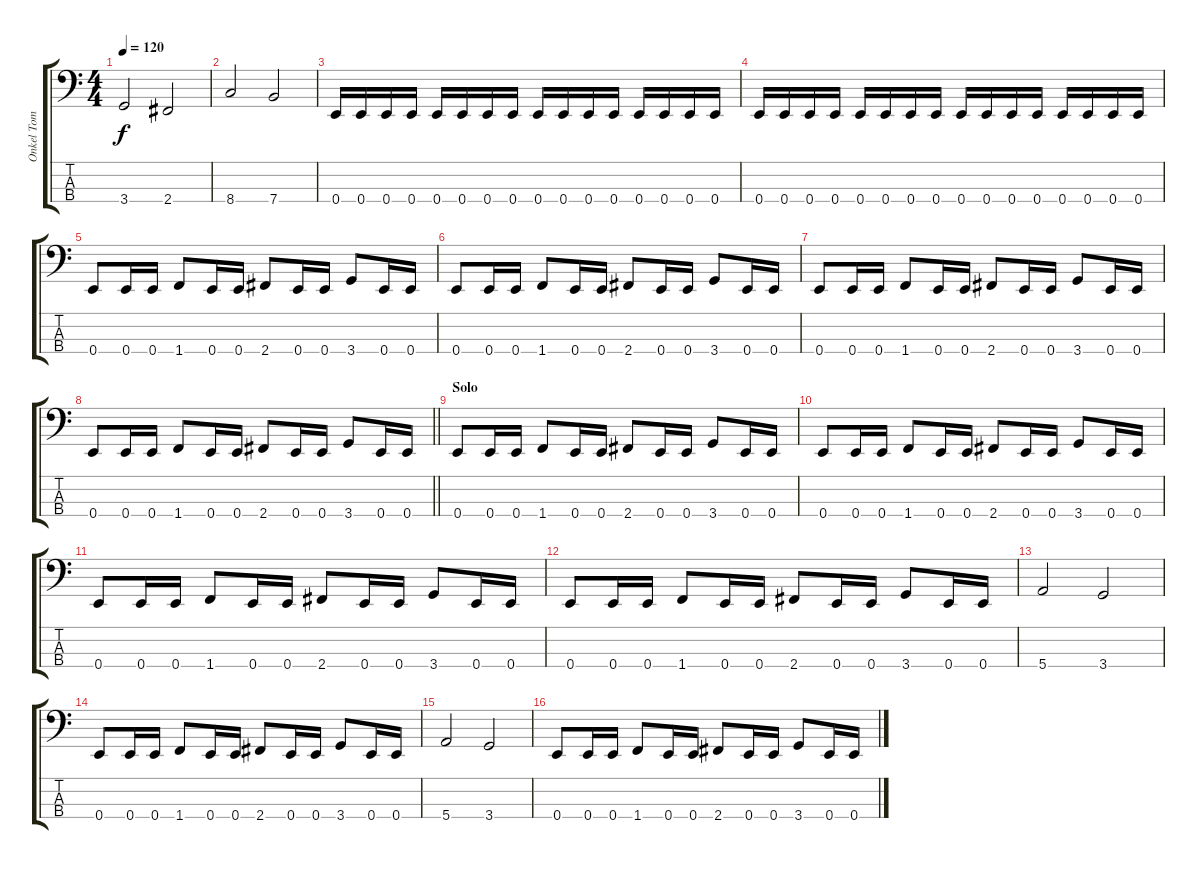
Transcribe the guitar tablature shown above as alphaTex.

\track ("Onkel Tom" "Onkel Tom") {instrument electricbassfinger}
\staff {score tabs}
\tuning (G2 D2 A1 E1) {hide}
\ts (4 4)
\tempo 120
\clef f4
\ks c
3.4.2{dy f} 2.4.2 |
8.4.2 7.4.2 |
0.4.16 0.4.16 0.4.16 0.4.16 0.4.16 0.4.16 0.4.16 0.4.16 0.4.16 0.4.16 0.4.16 0.4.16 0.4.16 0.4.16 0.4.16 0.4.16 |
0.4.16 0.4.16 0.4.16 0.4.16 0.4.16 0.4.16 0.4.16 0.4.16 0.4.16 0.4.16 0.4.16 0.4.16 0.4.16 0.4.16 0.4.16 0.4.16 |
0.4.8 0.4.16 0.4.16 1.4.8 0.4.16 0.4.16 2.4.8 0.4.16 0.4.16 3.4.8 0.4.16 0.4.16 |
0.4.8 0.4.16 0.4.16 1.4.8 0.4.16 0.4.16 2.4.8 0.4.16 0.4.16 3.4.8 0.4.16 0.4.16 |
0.4.8 0.4.16 0.4.16 1.4.8 0.4.16 0.4.16 2.4.8 0.4.16 0.4.16 3.4.8 0.4.16 0.4.16 |
\barLineRight lightlight
0.4.8 0.4.16 0.4.16 1.4.8 0.4.16 0.4.16 2.4.8 0.4.16 0.4.16 3.4.8 0.4.16 0.4.16 |
\section ("" "Solo")
0.4.8 0.4.16 0.4.16 1.4.8 0.4.16 0.4.16 2.4.8 0.4.16 0.4.16 3.4.8 0.4.16 0.4.16 |
0.4.8 0.4.16 0.4.16 1.4.8 0.4.16 0.4.16 2.4.8 0.4.16 0.4.16 3.4.8 0.4.16 0.4.16 |
0.4.8 0.4.16 0.4.16 1.4.8 0.4.16 0.4.16 2.4.8 0.4.16 0.4.16 3.4.8 0.4.16 0.4.16 |
0.4.8 0.4.16 0.4.16 1.4.8 0.4.16 0.4.16 2.4.8 0.4.16 0.4.16 3.4.8 0.4.16 0.4.16 |
5.4.2 3.4.2 |
0.4.8 0.4.16 0.4.16 1.4.8 0.4.16 0.4.16 2.4.8 0.4.16 0.4.16 3.4.8 0.4.16 0.4.16 |
5.4.2 3.4.2 |
0.4.8 0.4.16 0.4.16 1.4.8 0.4.16 0.4.16 2.4.8 0.4.16 0.4.16 3.4.8 0.4.16 0.4.16
